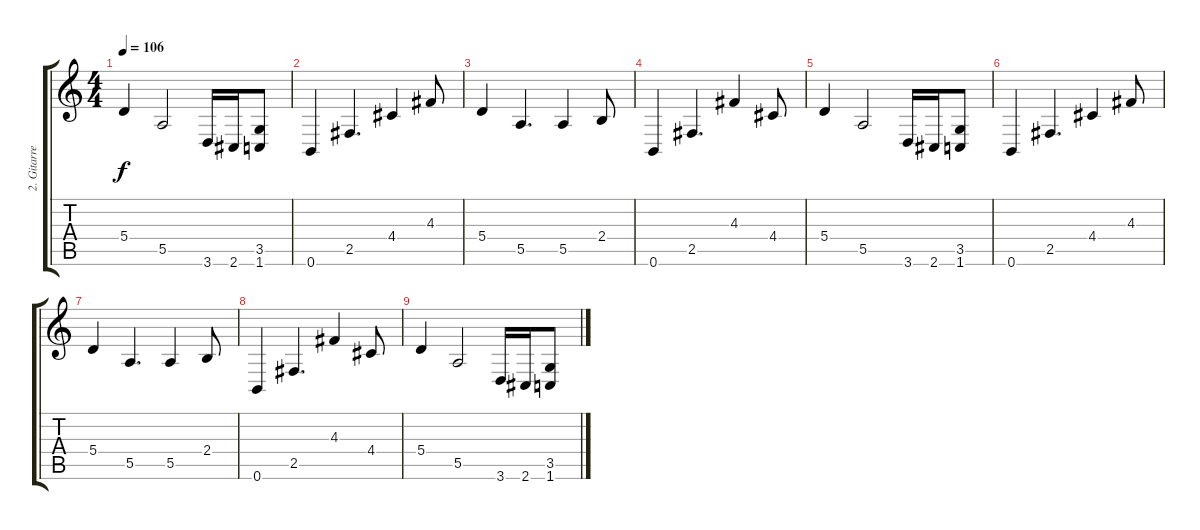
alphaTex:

\track ("2. Gitarre" "2. Gitarre") {instrument overdrivenguitar}
\staff {score tabs}
\tuning (B3 Gb3 D3 A2 E2 B1) {hide}
\ts (4 4)
\tempo 106
\clef g2
\ks c
5.4.4{dy f} 5.5.2 3.6.16 2.6.16 (3.5 1.6).8 |
0.6.4{volume 11} 2.5.4{d} 4.4.4 4.3.8 |
5.4.4{volume 10} 5.5.4{d} 5.5.4 2.4.8 |
0.6.4{volume 8} 2.5.4{d} 4.3.4 4.4.8 |
5.4.4{volume 6} 5.5.2 3.6.16 2.6.16 (3.5 1.6).8 |
0.6.4{volume 5} 2.5.4{d} 4.4.4 4.3.8 |
5.4.4{volume 3} 5.5.4{d} 5.5.4 2.4.8 |
0.6.4{volume 2} 2.5.4{d} 4.3.4 4.4.8 |
5.4.4{volume 0} 5.5.2 3.6.16 2.6.16 (3.5 1.6).8
